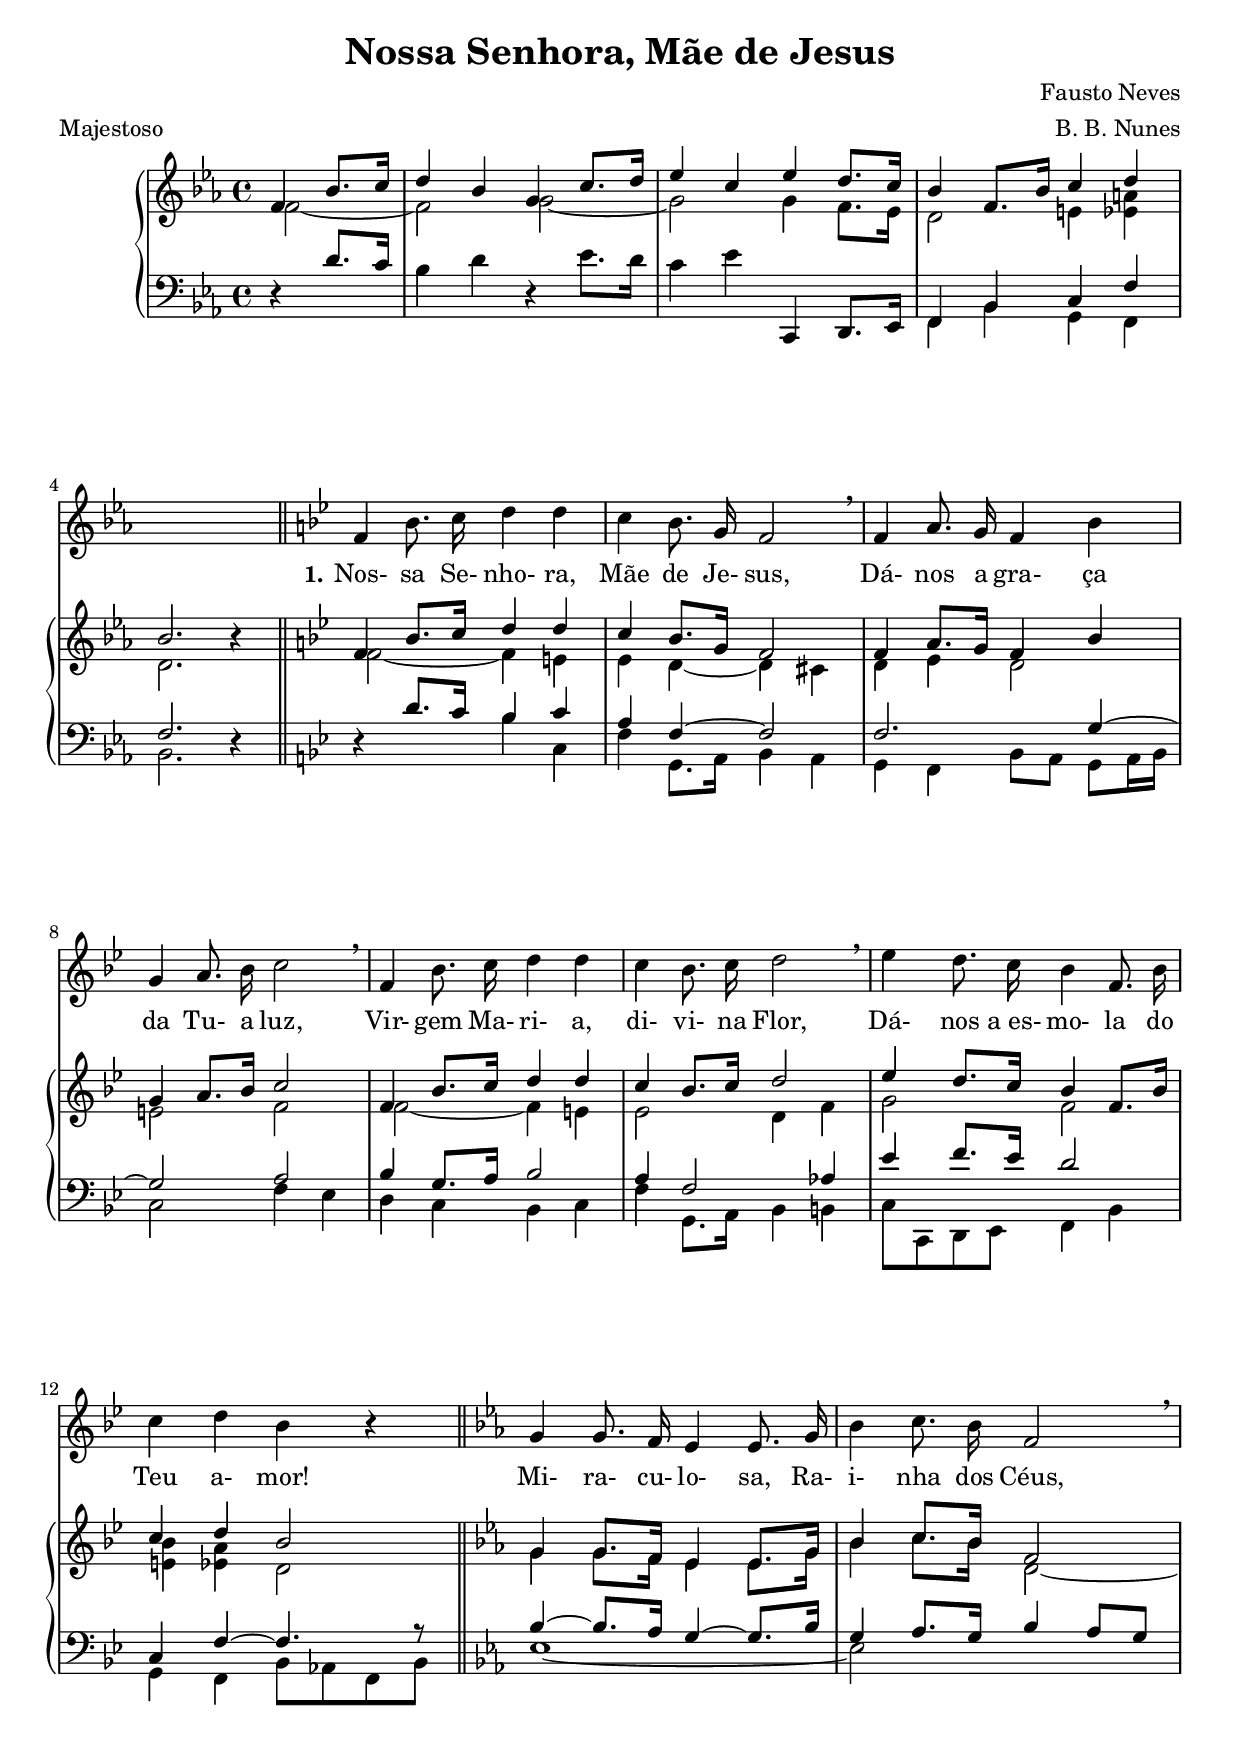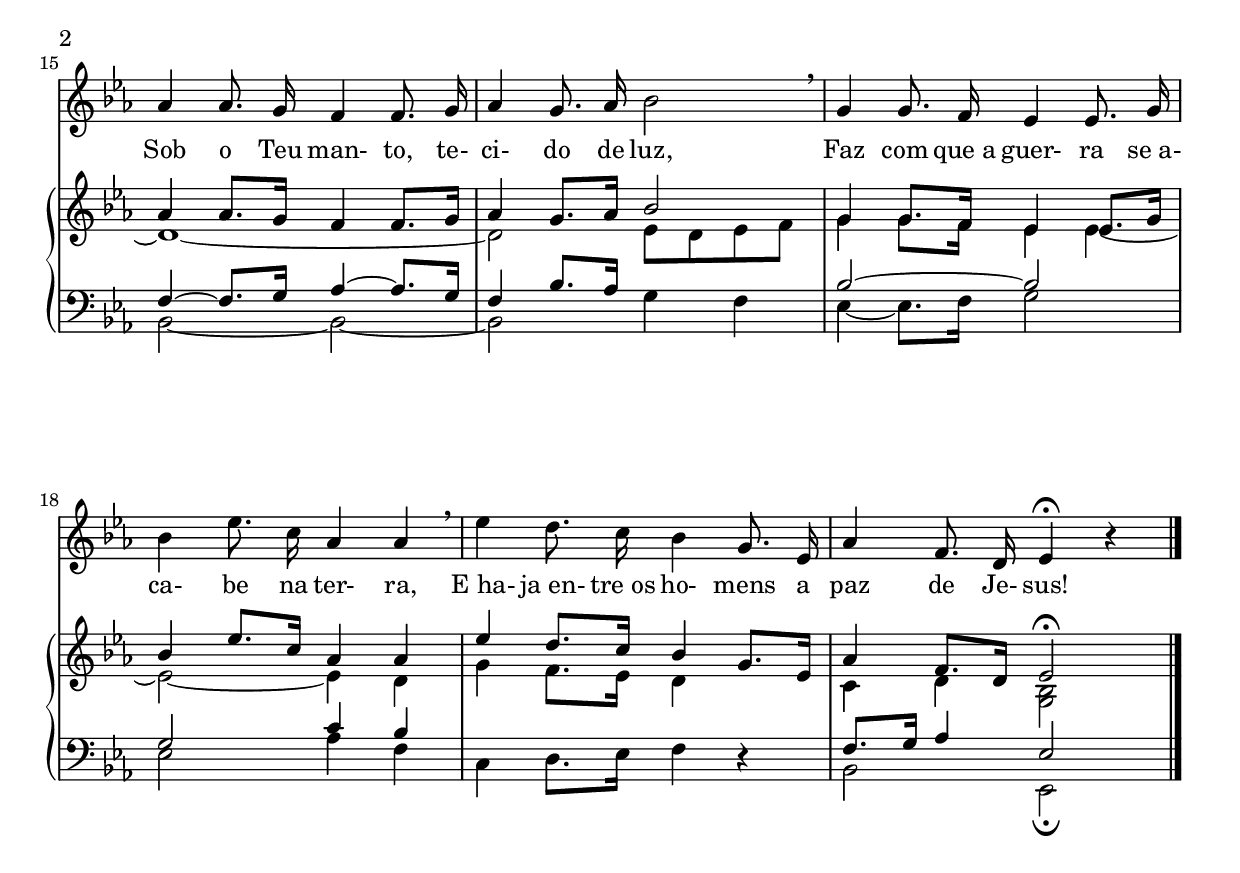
\version "2.14.0"

\header {
  title = "Nossa Senhora, Mãe de Jesus"
  
  composer = "Fausto Neves"
  arranger = "B. B. Nunes"

  ocasioes = "maria"
  seccao   = "maria"

  meter = "Majestoso"

}

melody = \relative c' {
  \time 4/4
  \key ees \major 
  \partial 2 s2 | s1 | s1 | s1 | s1 \bar "||"
  \key bes \major 
  \autoBeamOff
  f4 bes8. c16 d4 d | c bes8. g16 f2 \breathe | f4 a8. g16 f4 bes |
  g a8. bes16 c2 \breathe | f,4 bes8. c16 d4 d | c4 bes8. c16 d2 \breathe |
  ees4 d8. c16 bes4 f8. bes16 | c4 d bes r  \bar "||"

  \key ees \major 
  g4 g8. f16 ees4 ees8. g16 | bes4 c8. bes16 f2 \breathe |
  aes4 aes8. g16 f4 f8. g16 | aes4 g8. aes16 bes2 \breathe |
  g4 g8. f16 ees4 ees8. g16 | bes4 ees8. c16 aes4 aes \breathe |
  ees' d8. c16 bes4 g8. ees16 | aes4 f8. d16 ees4\fermata r \bar "|."
}

upA = \relative c' {
  \time 4/4
  \key ees \major
  \voiceOne

  \partial 2 f4 bes8.[ c16] |
  d4 bes g c8.[ d16] | 
  ees4 c ees d8.[ c16] |

  bes4 f8.[ bes16] c4 d | bes2. bes4\rest \bar "||"

  \key bes \major
  f4 bes8.[ c16] d4 d |

  c4 bes8.[ g16] f2 | f4 a8.[ g16] f4 bes | g a8.[ bes16] c2 |

  %%

  f,4 bes8.[ c16] d4 d | c bes8.[ c16] d2 | ees4 d8.[ c16] bes4 f8.[ bes16] |
  c4 d bes2 \bar "||"
  \key ees \major
  g4 g8.[ f16] ees4 ees8.[ g16] | bes4 c8.[ bes16] f2 |
  aes4 aes8.[ g16] f4 f8.[ g16] | aes4 g8.[ aes16] bes2 | g4 g8.[ f16] ees4 
  ees8.[ g16] |


  %%
  bes4 ees8.[ c16] aes4 aes | ees'4 d8.[ c16] bes4 g8.[ ees16] | 
  aes4 f8.[ d16] ees2\fermata \bar "|."

}

upB = \relative c' {
  \time 4/4
  \key ees \major
  \voiceTwo

  \partial 2 f2 ~ | f2 g ~ | g g4 f8.[ ees16] |
  d2 e4 <ees a> | d2. s4 \bar "||"

  \key bes \major
  f2 ~ f4 e | 
  ees4 d ~ d cis | d ees d2 | e2 f |

  %%

  f2 ~ f4 e | ees2 d4 f | g2 f |
  <e bes'>4 <ees a> d2 \bar "||"

  \key ees \major

  g4 g8.[ f16] ees4 ees8.[ g16] | bes4 c8.[ bes16] d,2 ~ |
  d1 ~ | d2 ees8[ d ees f] | g4 g8.[ f16] ees4 ees4 ~ |

  %% 
  ees2 ~ ees4 d | g f8.[ ees16] d4 s4 | c d <bes g>2

}

downA = \relative c {
  \time 4/4
  \key ees \major
  \clef bass
  \voiceOne
  \partial 2 d4\rest d'8.[ c16] | s1 | s2 c,,4 d8.[ ees16] |
  f4 bes c f | f2. d4\rest \bar "||"

  \key bes \major

  d4\rest d'8.[ c16] bes4 c |
  a f ~  f2 |  f2. g4 ~ g2 a |

  %%%

  bes4 g8.[ a16] bes2 | a4 f2 aes4 | ees'4 f8.[ ees16] d2 |
  c,4 f ~ f4. r8 \bar "||"
  \key ees \major
  bes4 ~ bes8.[ aes16] g4 ~ g8.[ bes16] | g4 aes8.[ g16] bes4 aes8[ g] |
  f4 ~ f8.[ g16] aes4 ~ aes8.[ g16] | f4 bes8.[ aes16] s2 | bes2 ~ bes2 |

  %%%

  g2 c4 bes | s1 | f8.[ g16] aes4 ees2

}

downB = \relative c' {
  \time 4/4
  \key ees \major
  \clef bass
  \voiceTwo
  \partial 2 s2 | bes4 d d,4\rest ees'8.[ d16] | c4 ees s2 |
  f,,4 bes g f | bes2. s4 \bar "||"

  \key bes \major
  s2 bes'4 c,4 |
  f g,8.[ a16] bes4 a | g f bes8[ a] g[ a16 bes16] | c2 f4 ees |

  %%%

  d4 c bes c | f g,8.[ a16] bes4 b | c8[ c, d ees] f4 bes |
  g f bes8[ aes f bes] \bar "||"
  \key ees \major
  ees1 ~ | ees2 s2 | bes2 ~ bes2 ~ | bes2 g'4 f | ees4 ~ ees8.[ f16] g2 |

  %%%

  ees2 aes4 f | c4 d8.[ ees16] f4 d4\rest | 
  bes2 ees,2_\fermata\bar "|."
}


text = {
  \set stanza = \markup { "1." }
  \lyricmode {
    Nos- sa Se- nho- ra, Mãe de Je- sus,
    Dá- nos a gra- ça da Tu- a luz,
    Vir- gem Ma- ri- a, di- vi- na Flor,
    Dá- nos a_es- mo- la do Teu a- mor!

    Mi- ra- cu- lo- sa, Ra- i- nha dos Céus,
    Sob o Teu man- to, te- ci- do de luz,
    Faz com que_a guer- ra se_a- ca- be na ter- ra,
    E_ha- ja_en- tre_os ho- mens a paz de Je- sus!
  }
}

\score {
  <<
    \new Voice = "mel" \melody
    \new Lyrics \lyricsto mel \text
    \new PianoStaff <<
      \new Staff <<
        \new Voice \upA
        \new Voice \upB
      >>
      \new Staff <<
        \new Voice \downA
        \new Voice \downB
      >>
    >>
  >>
  \layout {
    \context {
      \Staff \RemoveEmptyStaves 
      \override VerticalAxisGroup #'remove-first = ##t
    }
  }
  \midi {
    \context {
      \Score
      tempoWholesPerMinute = #(ly:make-moment 90 4)
    }
  }
}


